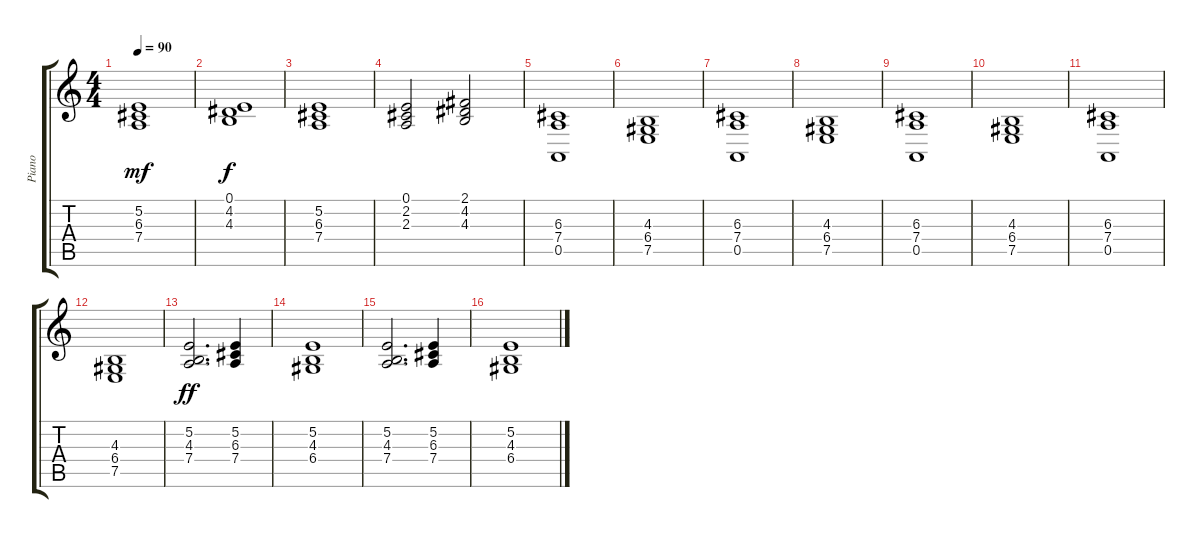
\track ("Piano" "Piano") {instrument electricgrandpiano}
\staff {score tabs}
\tuning (E4 B3 G3 D3 A2 E2) {hide}
\ts (4 4)
\tempo 90
\clef g2
\ks c
(5.2 6.3 7.4).1{dy mf} |
(0.1 4.2 4.3).1{dy f} |
(5.2 6.3 7.4).1 |
(0.1 2.2 2.3).2 (2.1 4.2 4.3).2 |
(6.3 7.4 0.5).1 |
(4.3 6.4 7.5).1 |
(6.3 7.4 0.5).1 |
(4.3 6.4 7.5).1 |
(6.3 7.4 0.5).1 |
(4.3 6.4 7.5).1 |
(6.3 7.4 0.5).1 |
(4.3 6.4 7.5).1 |
(5.2 4.3 7.4).2{d dy ff} (5.2 6.3 7.4).4 |
(5.2 4.3 6.4).1 |
(5.2 4.3 7.4).2{d} (5.2 6.3 7.4).4 |
(5.2 4.3 6.4).1
